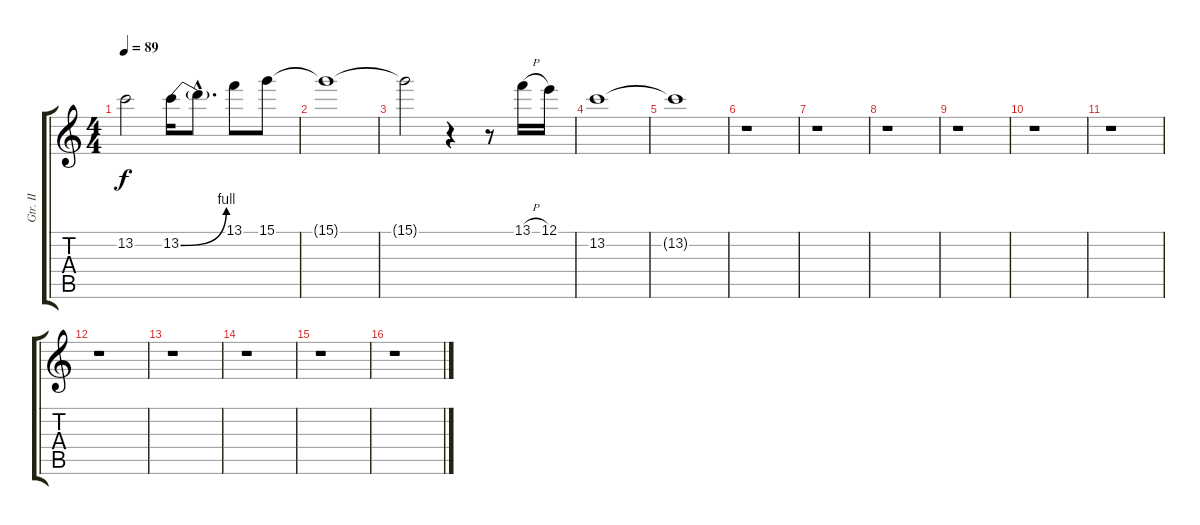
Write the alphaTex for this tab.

\track ("Gtr. II" "Gtr. II") {instrument distortionguitar}
\staff {score tabs}
\tuning (E4 B3 G3 D3 A2 E2) {hide}
\ts (4 4)
\tempo 89
\clef g2
\ks c
13.2{t}.2{dy f} 13.2{be (bend 0 0 60 4)}.16 13.2{hac t}.8{d} 13.1.8 15.1.8 |
15.1{t}.1 |
15.1{t}.2 r.4 r.8 13.1{h}.16 12.1.16 |
13.2.1 |
13.2{t}.1 |
r.1 |
r.1 |
r.1 |
r.1 |
r.1 |
r.1 |
r.1 |
r.1 |
r.1 |
r.1 |
r.1
